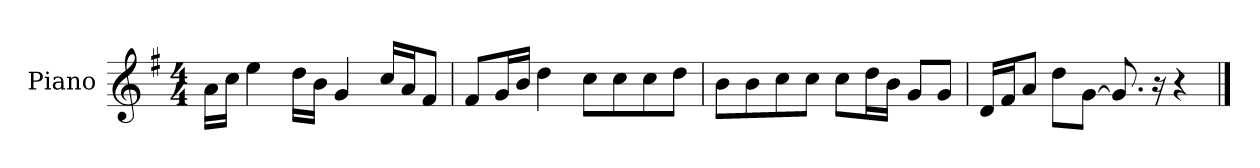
**kern
*part1
*staff1
*I"Piano
*I'P-no
*clefG2
*k[f#]
*M4/4
*MM90
=1
16a\LL
16cc\JJ
4ee\
16dd\LL
16b\JJ
4g/
16cc/LL
16a/J
8f#/J
=2
8f#/L
16g/L
16b/JJ
4dd\
8cc\L
8cc\
8cc\
8dd\J
=3
8b\L
8b\
8cc\
8cc\J
8cc\L
16dd\L
16b\JJ
8g/L
8g/J
=4
16d/LL
16f#/J
8a/J
8dd\L
[8g\J
8.g/]
16r
4r
==
*-
